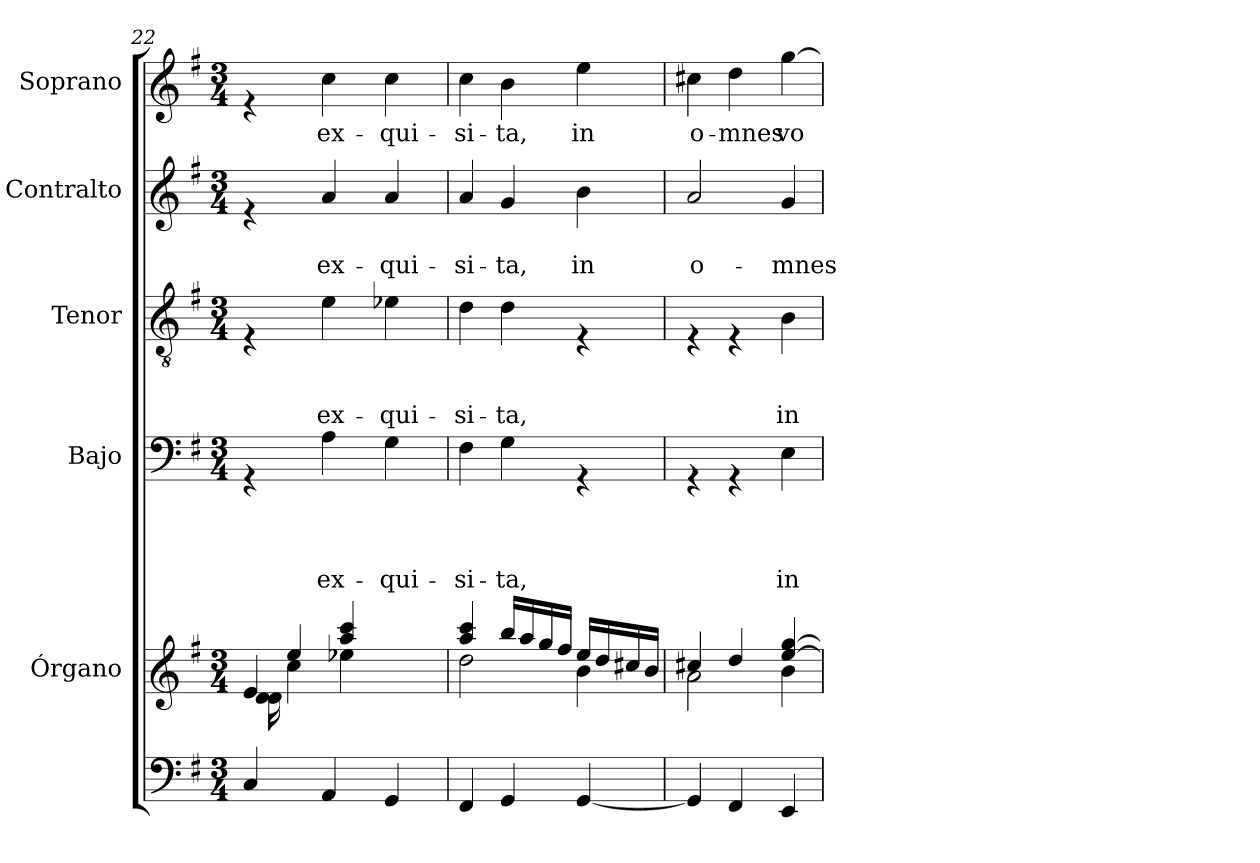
**kern	**kern	**kern	**text	**text	**text	**text	**kern	**text	**text	**text	**kern	**text	**text	**kern	**text
*part6	*part5	*part4	*part4	*part4	*part4	*part4	*part3	*part3	*part3	*part3	*part2	*part2	*part2	*part1	*part1
*staff6	*staff5	*staff4	*staff4	*staff4	*staff4	*staff4	*staff3	*staff3	*staff3	*staff3	*staff2	*staff2	*staff2	*staff1	*staff1
*	*I"Órgano	*I"Bajo	*	*	*	*	*I"Tenor	*	*	*	*I"Contralto	*	*	*I"Soprano	*
*clefF4	*clefG2	*clefF4	*	*	*	*	*clefGv2	*	*	*	*clefG2	*	*	*clefG2	*
*k[f#]	*k[f#]	*k[f#]	*	*	*	*	*k[f#]	*	*	*	*k[f#]	*	*	*k[f#]	*
*G:	*G:	*G:	*	*	*	*	*G:	*	*	*	*G:	*	*	*G:	*
*M3/4	*M3/4	*M3/4	*	*	*	*	*M3/4	*	*	*	*M3/4	*	*	*M3/4	*
=22	=22	=22	=22	=22	=22	=22	=22	=22	=22	=22	=22	=22	=22	=22	=22
*	*^	*	*	*	*	*	*	*	*	*	*	*	*	*	*
*	*	*^	*	*	*	*	*	*	*	*	*	*	*	*	*	*
4C/	4e/	16d\ 16d\	16ryy	4rGG	.	.	.	.	4rE	.	.	.	4re	.	.	4re	.
.	.	4ee/	4cc\	.	.	.	.	.	.	.	.	.	.	.	.	.	.
!	!	!	!	!	!	!	!	!LO:LY:b	!	!	!	!LO:LY:b	!	!	!LO:LY:b	!	!LO:LY:b
4AA/	8.ryy	.	.	4A\	.	.	.	ex-	4e\	.	.	ex-	4a/	.	ex-	4cc\	ex-
.	.	4ee-X\	4aa/ 4ccc/	.	.	.	.	.	.	.	.	.	.	.	.	.	.
.	4ryy	.	.	.	.	.	.	.	.	.	.	.	.	.	.	.	.
!	!	!	!	!	!	!	!	!LO:LY:b	!	!	!	!LO:LY:b	!	!	!LO:LY:b	!	!LO:LY:b
4GG/	.	.	.	4G\	.	.	.	-qui-	4e-X\	.	.	-qui-	4a/	.	-qui-	4cc\	-qui-
.	.	8.ryy	8.ryy	.	.	.	.	.	.	.	.	.	.	.	.	.	.
.	16ryy	.	.	.	.	.	.	.	.	.	.	.	.	.	.	.	.
*	*	*v	*v	*	*	*	*	*	*	*	*	*	*	*	*	*	*
=23	=23	=23	=23	=23	=23	=23	=23	=23	=23	=23	=23	=23	=23	=23	=23	=23
!	!	!	!	!	!	!	!LO:LY:b	!	!	!	!LO:LY:b	!	!	!LO:LY:b	!	!LO:LY:b
4FF#/	4aa/ 4ccc/	2dd\	4F#\	.	.	.	-si-	4d\	.	.	-si-	4a/	.	-si-	4cc\	-si-
!	!	!	!	!	!	!	!LO:LY:b	!	!	!	!LO:LY:b	!	!	!LO:LY:b	!	!LO:LY:b
4GG/	16bb/LL	.	4G\	.	.	.	-ta,	4d\	.	.	-ta,	4g/	.	-ta,	4b\	-ta,
.	16aa/	.	.	.	.	.	.	.	.	.	.	.	.	.	.	.
.	16gg/	.	.	.	.	.	.	.	.	.	.	.	.	.	.	.
.	16ff#/JJ	.	.	.	.	.	.	.	.	.	.	.	.	.	.	.
!	!	!	!	!	!	!	!	!	!	!	!	!	!	!LO:LY:b	!	!LO:LY:b
[<4GG/	16ee/LL	4b\	4rGG	.	.	.	.	4rE	.	.	.	4b\	.	in	4ee\	in
.	16dd/	.	.	.	.	.	.	.	.	.	.	.	.	.	.	.
.	16cc#X/	.	.	.	.	.	.	.	.	.	.	.	.	.	.	.
.	16b/JJ	.	.	.	.	.	.	.	.	.	.	.	.	.	.	.
=24	=24	=24	=24	=24	=24	=24	=24	=24	=24	=24	=24	=24	=24	=24	=24	=24
!	!	!	!	!	!	!	!	!	!	!	!	!	!	!LO:LY:b	!	!LO:LY:b
4GG/]	4cc#X/	2a\	4rGG	.	.	.	.	4rE	.	.	.	2a/	.	o-	4cc#X\	o-
!	!	!	!	!	!	!	!	!	!	!	!	!	!	!	!	!LO:LY:b
4FF#/	4dd/	.	4rGG	.	.	.	.	4rE	.	.	.	.	.	.	4dd\	-mnes
!	!	!	!	!	!	!	!LO:LY:b	!	!	!	!LO:LY:b	!	!	!LO:LY:b	!	!LO:LY:b
4EE/	[<4ee/ [<4gg/	4b\	4E\	.	.	.	in	4B\	.	.	in	4g/	.	-mnes	[>4gg\	vo-
*	*v	*v	*	*	*	*	*	*	*	*	*	*	*	*	*	*
=	=	=	=	=	=	=	=	=	=	=	=	=	=	=	=
*-	*-	*-	*-	*-	*-	*-	*-	*-	*-	*-	*-	*-	*-	*-	*-
